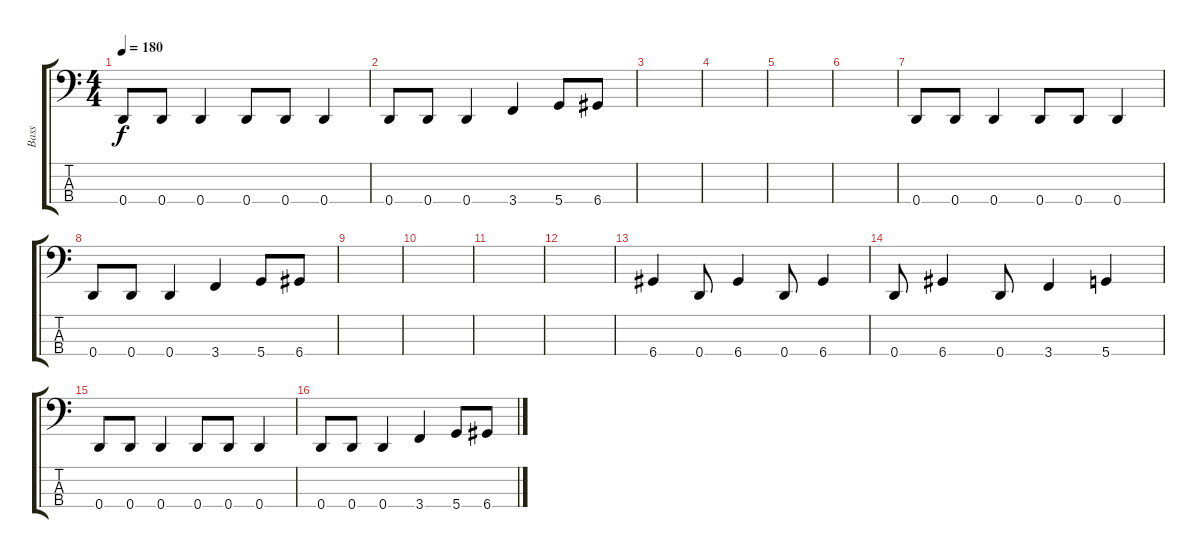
\track ("Bass" "Bass") {instrument electricbassfinger}
\staff {score tabs}
\tuning (G2 D2 A1 D1) {hide}
\ts (4 4)
\tempo 180
\clef f4
\ks c
0.4.8{dy f} 0.4.8 0.4.4 0.4.8 0.4.8 0.4.4 |
0.4.8 0.4.8 0.4.4 3.4.4 5.4.8 6.4.8 |
|
|
|
|
0.4.8 0.4.8 0.4.4 0.4.8 0.4.8 0.4.4 |
0.4.8 0.4.8 0.4.4 3.4.4 5.4.8 6.4.8 |
|
|
|
|
6.4.4 0.4.8 6.4.4 0.4.8 6.4.4 |
0.4.8 6.4.4 0.4.8 3.4.4 5.4.4 |
0.4.8 0.4.8 0.4.4 0.4.8 0.4.8 0.4.4 |
0.4.8 0.4.8 0.4.4 3.4.4 5.4.8 6.4.8
